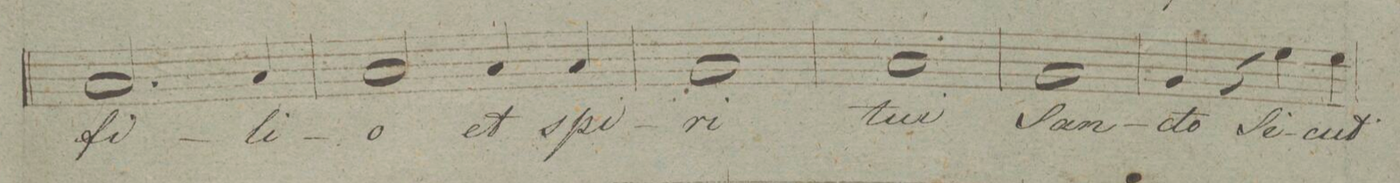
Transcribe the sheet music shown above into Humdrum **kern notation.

**kern	**text	**dynam
*I"Tenore.	*	*
*clefC4	*	*
*k[b-]	*	*
*met(c|)	*	*
*M2/2	*	*
2.G/	fi-	.
4G/	-li-	.
=51	=51	=51
2G/	-o	.
4G/	et	.
4G/	spi-	.
=52	=52	=52
1F	-ri-	.
=53	=53	=53
1G	-tui	.
=54	=54	=54
1F	San-	.
=55	=55	=55
4F/	-cto	.
4r	.	.
4d\	Si-	.
4d\	-cut	.
=56	=56	=56
*-	*-	*-
